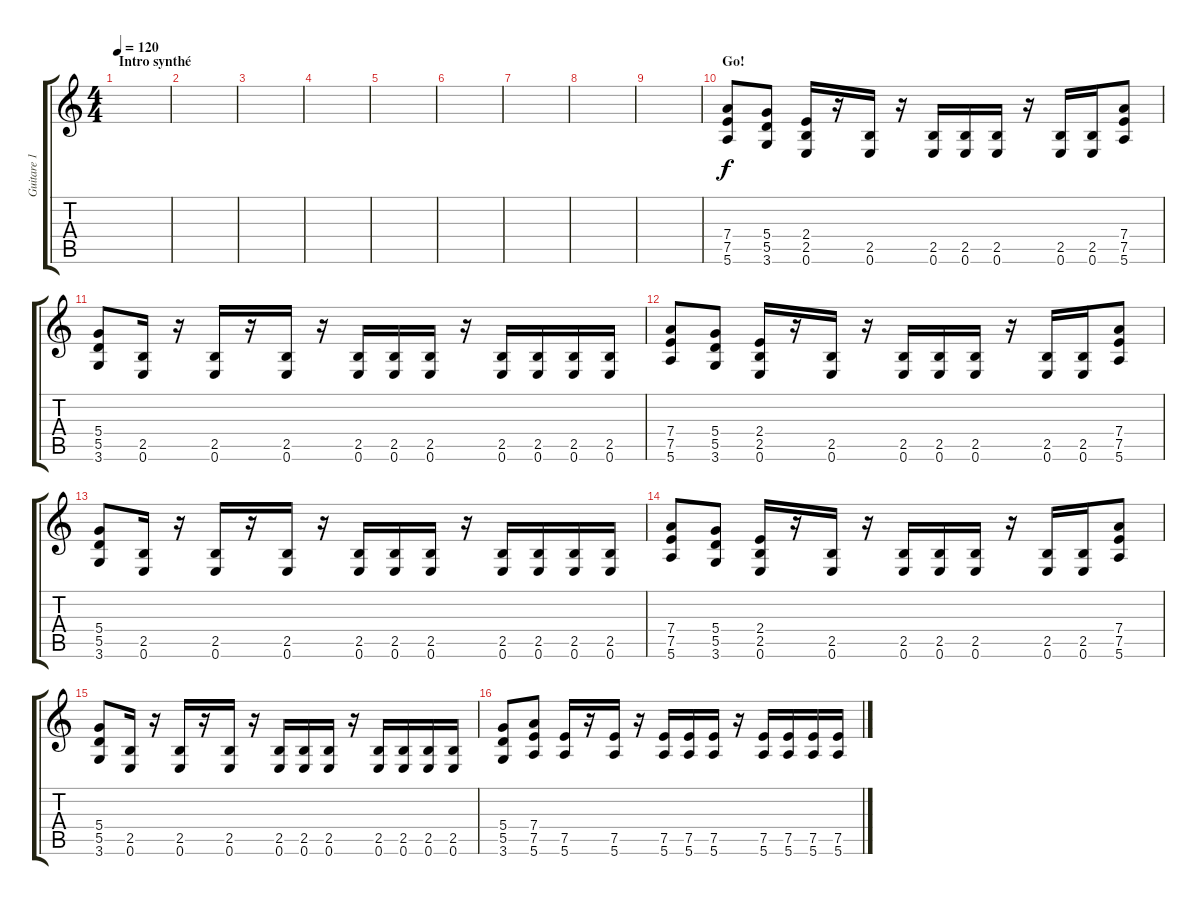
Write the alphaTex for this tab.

\track ("Guitare 1" "Guitare 1") {instrument distortionguitar}
\staff {score tabs}
\tuning (E4 B3 G3 D3 A2 E2) {hide}
\ts (4 4)
\section ("" "Intro synthé")
\tempo 120
\clef g2
\ks c
|
|
|
|
|
|
|
|
|
\section ("" "Go!")
(7.4 7.5 5.6).8 (5.4 5.5 3.6).8 (2.4 2.5 0.6).16 r.16 (2.5 0.6).16 r.16 (2.5 0.6).16 (2.5 0.6).16 (2.5 0.6).16 r.16 (2.5 0.6).16 (2.5 0.6).16 (7.4 7.5 5.6).8 |
(5.4 5.5 3.6).8 (2.5 0.6).16 r.16 (2.5 0.6).16 r.16 (2.5 0.6).16 r.16 (2.5 0.6).16 (2.5 0.6).16 (2.5 0.6).16 r.16 (2.5 0.6).16 (2.5 0.6).16 (2.5 0.6).16 (2.5 0.6).16 |
(7.4 7.5 5.6).8 (5.4 5.5 3.6).8 (2.4 2.5 0.6).16 r.16 (2.5 0.6).16 r.16 (2.5 0.6).16 (2.5 0.6).16 (2.5 0.6).16 r.16 (2.5 0.6).16 (2.5 0.6).16 (7.4 7.5 5.6).8 |
(5.4 5.5 3.6).8 (2.5 0.6).16 r.16 (2.5 0.6).16 r.16 (2.5 0.6).16 r.16 (2.5 0.6).16 (2.5 0.6).16 (2.5 0.6).16 r.16 (2.5 0.6).16 (2.5 0.6).16 (2.5 0.6).16 (2.5 0.6).16 |
(7.4 7.5 5.6).8 (5.4 5.5 3.6).8 (2.4 2.5 0.6).16 r.16 (2.5 0.6).16 r.16 (2.5 0.6).16 (2.5 0.6).16 (2.5 0.6).16 r.16 (2.5 0.6).16 (2.5 0.6).16 (7.4 7.5 5.6).8 |
(5.4 5.5 3.6).8 (2.5 0.6).16 r.16 (2.5 0.6).16 r.16 (2.5 0.6).16 r.16 (2.5 0.6).16 (2.5 0.6).16 (2.5 0.6).16 r.16 (2.5 0.6).16 (2.5 0.6).16 (2.5 0.6).16 (2.5 0.6).16 |
(5.4 5.5 3.6).8 (7.4 7.5 5.6).8 (7.5 5.6).16 r.16 (7.5 5.6).16 r.16 (7.5 5.6).16 (7.5 5.6).16 (7.5 5.6).16 r.16 (7.5 5.6).16 (7.5 5.6).16 (7.5 5.6).16 (7.5 5.6).16
